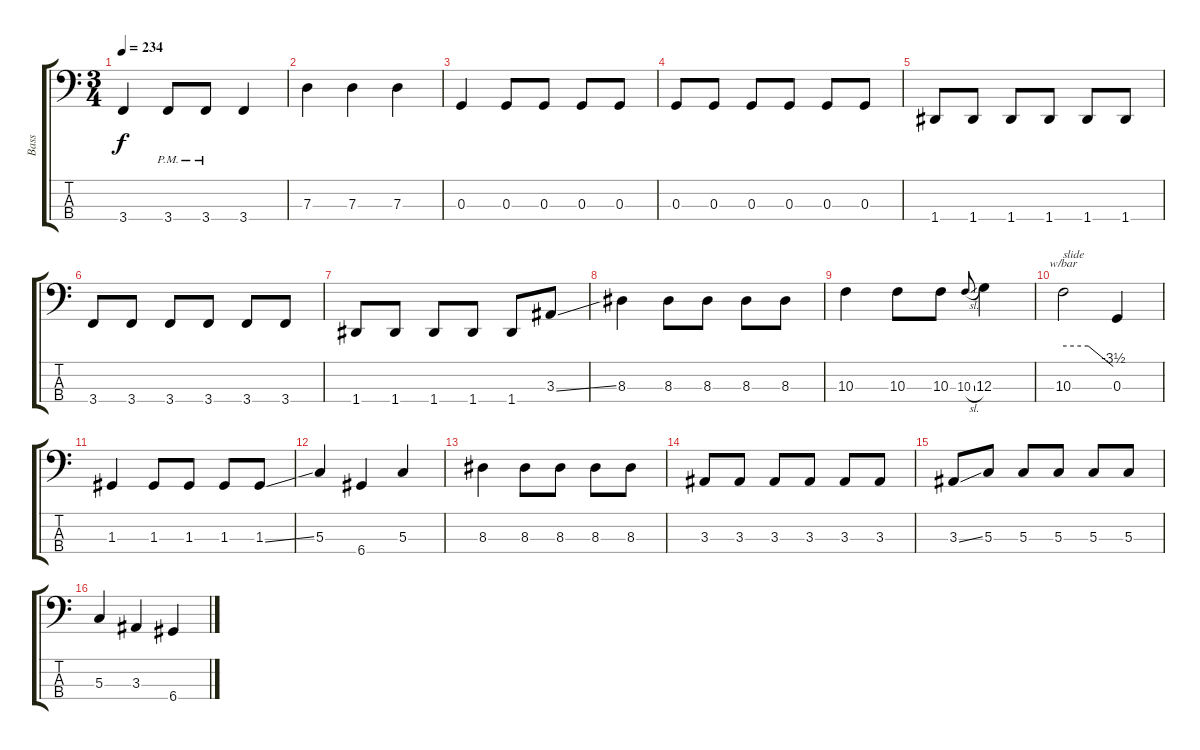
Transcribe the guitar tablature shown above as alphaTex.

\track ("Bass" "Bass") {instrument electricbasspick}
\staff {score tabs}
\tuning (F2 C2 G1 D1) {hide}
\ts (3 4)
\tempo 234
\clef f4
\ks c
3.4.4{dy f} 3.4{pm}.8 3.4{pm}.8 3.4.4 |
7.3.4 7.3.4 7.3.4 |
0.3.4 0.3.8 0.3.8 0.3.8 0.3.8 |
0.3.8 0.3.8 0.3.8 0.3.8 0.3.8 0.3.8 |
1.4.8 1.4.8 1.4.8 1.4.8 1.4.8 1.4.8 |
3.4.8 3.4.8 3.4.8 3.4.8 3.4.8 3.4.8 |
1.4.8 1.4.8 1.4.8 1.4.8 1.4.8 3.3{ss}.8 |
8.3.4 8.3.8 8.3.8 8.3.8 8.3.8 |
10.3.4 10.3.8 10.3.8 10.3{sl}.8{gr onbeat} 12.3.4 |
10.3.2{tbe (custom default 0 0 30 0 60 -14) txt "slide"} 0.3.4 |
1.3.4 1.3.8 1.3.8 1.3.8 1.3{ss}.8 |
5.3.4 6.4.4 5.3.4 |
8.3.4 8.3.8 8.3.8 8.3.8 8.3.8 |
3.3.8 3.3.8 3.3.8 3.3.8 3.3.8 3.3.8 |
3.3{ss}.8 5.3.8 5.3.8 5.3.8 5.3.8 5.3.8 |
5.3.4 3.3.4 6.4.4
